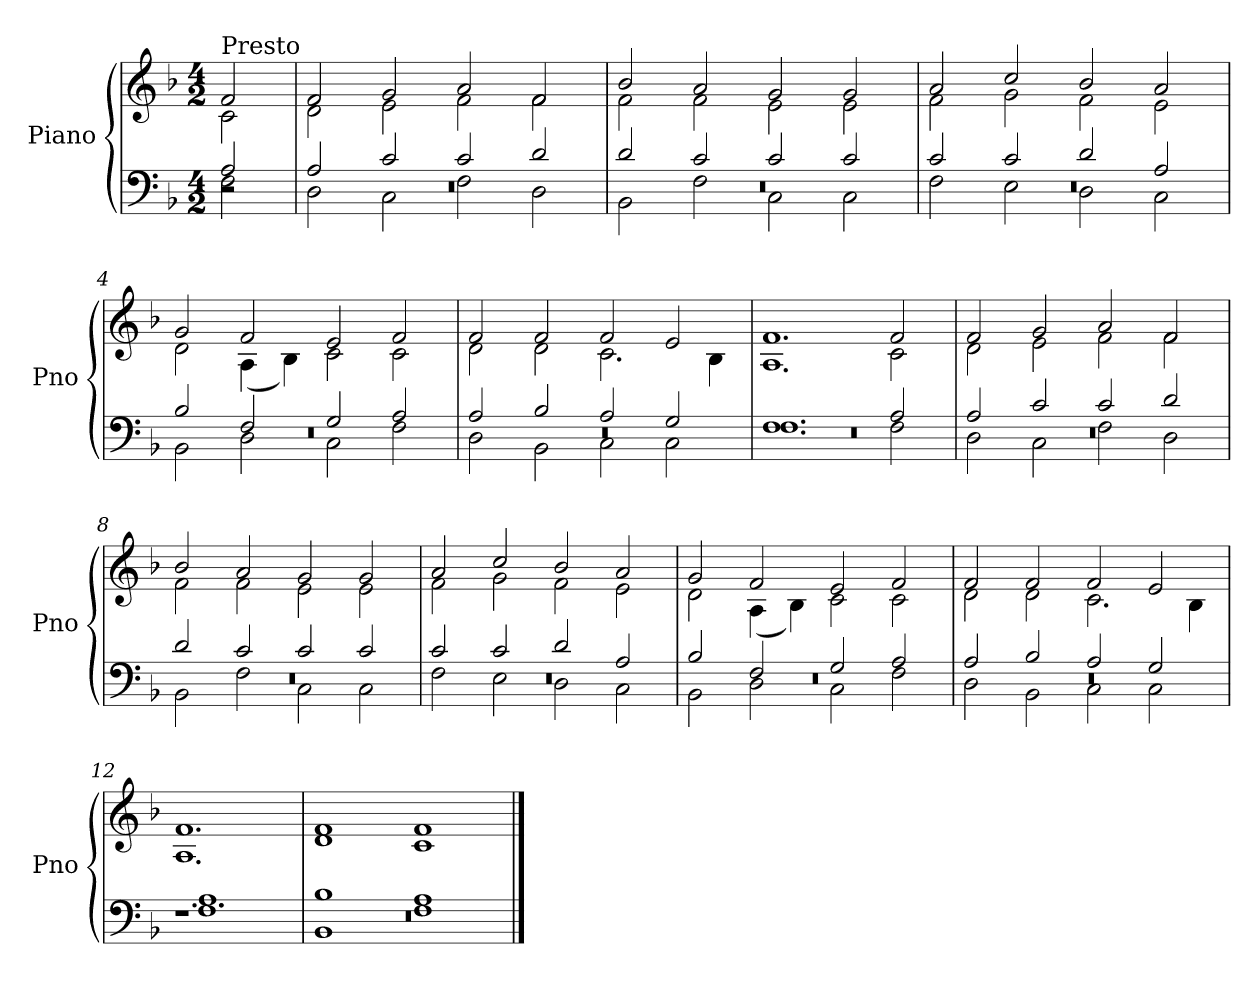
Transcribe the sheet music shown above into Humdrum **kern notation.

**kern	**kern
*part1	*part1
*staff2	*staff1
*I"Piano	*
*I'Pno	*
*clefF4	*clefG2
*k[b-]	*k[b-]
*F:	*F:
*M4/2	*M4/2
=	=
*^	*^
*	*^	*	*
!	!	!	!LO:TX:a:t=Presto	!
2r	2A/	2F\	2f/	2c\
=1	=1	=1	=1	=1
0r	2A/	2D\	2f/	2d\
.	2c/	2C\	2g/	2e\
.	2c/	2F\	2a/	2f\
.	2d/	2D\	2f/	2f\
=2	=2	=2	=2	=2
0r	2d/	2BB-\	2b-/	2f\
.	2c/	2F\	2a/	2f\
.	2c/	2C\	2g/	2e\
.	2c/	2C\	2g/	2e\
=3	=3	=3	=3	=3
0r	2c/	2F\	2a/	2f\
.	2c/	2E\	2cc/	2g\
.	2d/	2D\	2b-/	2f\
.	2A/	2C\	2a/	2e\
=4	=4	=4	=4	=4
0r	2B-/	2BB-\	2g/	2d\
.	2F/	2D\	2f/	(4A\
.	.	.	.	4B-\)
.	2G/	2C\	2e/	2c\
.	2A/	2F\	2f/	2c\
=5	=5	=5	=5	=5
0r	2A/	2D\	2f/	2d\
.	2B-/	2BB-\	2f/	2d\
.	2A/	2C\	2f/	2.c\
.	2G/	2C\	2e/	.
.	.	.	.	4B-\
=6	=6	=6	=6	=6
0r	1.F	1.F	1.f	1.A
.	2A/	2F\	2f/	2c\
!!LO:LB:g=z	!!
=7	=7	=7	=7	=7
0r	2A/	2D\	2f/	2d\
.	2c/	2C\	2g/	2e\
.	2c/	2F\	2a/	2f\
.	2d/	2D\	2f/	2f\
=8	=8	=8	=8	=8
0r	2d/	2BB-\	2b-/	2f\
.	2c/	2F\	2a/	2f\
.	2c/	2C\	2g/	2e\
.	2c/	2C\	2g/	2e\
=9	=9	=9	=9	=9
0r	2c/	2F\	2a/	2f\
.	2c/	2E\	2cc/	2g\
.	2d/	2D\	2b-/	2f\
.	2A/	2C\	2a/	2e\
=10	=10	=10	=10	=10
0r	2B-/	2BB-\	2g/	2d\
.	2F/	2D\	2f/	(4A\
.	.	.	.	4B-\)
.	2G/	2C\	2e/	2c\
.	2A/	2F\	2f/	2c\
=11	=11	=11	=11	=11
0r	2A/	2D\	2f/	2d\
.	2B-/	2BB-\	2f/	2d\
.	2A/	2C\	2f/	2.c\
.	2G/	2C\	2e/	.
.	.	.	.	4B-\
=12	=12	=12	=12	=12
1.r	1.A	1.F	1.f	1.A
=13	=13	=13	=13	=13
0r	1B-	1BB-	1f	1d
.	1A	1F	1f	1c
*v	*v	*v	*	*
*	*v	*v
==	==
*-	*-
